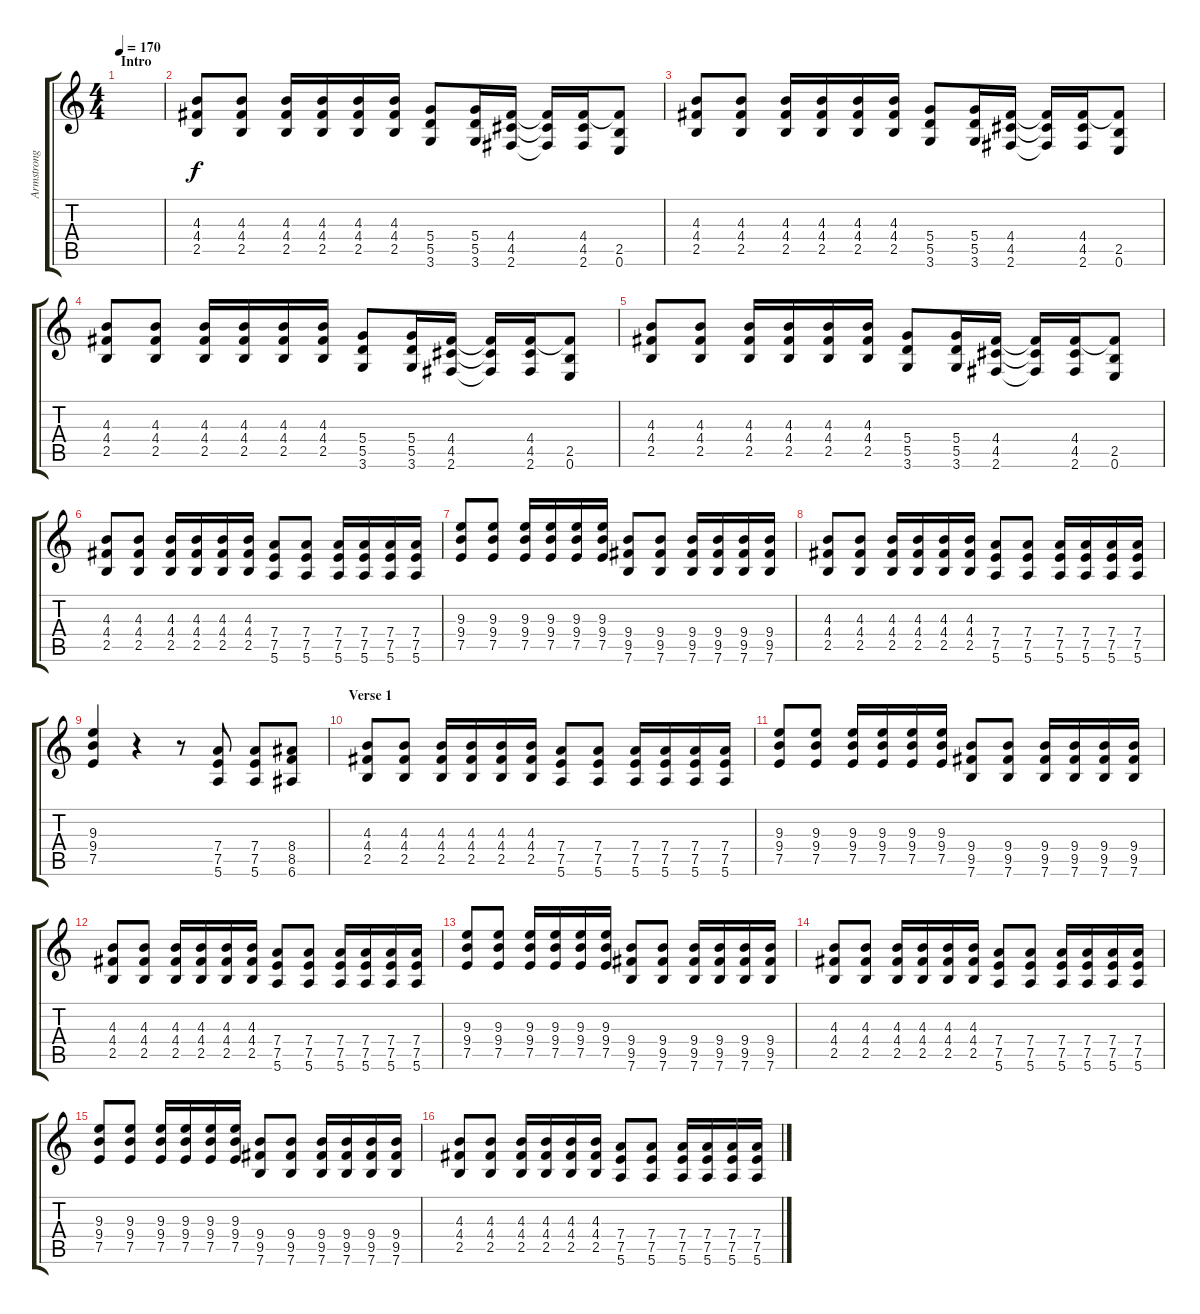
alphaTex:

\track ("Armstrong" "Armstrong") {instrument distortionguitar}
\staff {score tabs}
\tuning (E4 B3 G3 D3 A2 E2) {hide}
\ts (4 4)
\section ("" "Intro")
\tempo 170
\clef g2
\ks c
|
(4.3 4.4 2.5).8 (4.3 4.4 2.5).8 (4.3 4.4 2.5).16 (4.3 4.4 2.5).16 (4.3 4.4 2.5).16 (4.3 4.4 2.5).16 (5.4 5.5 3.6).8 (5.4 5.5 3.6).16 (4.4 4.5 2.6).16 (4.4{t} 4.5{t} 2.6{t}).16 (4.4 4.5 2.6).16 (4.4{t} 2.5 0.6).8 |
(4.3 4.4 2.5).8 (4.3 4.4 2.5).8 (4.3 4.4 2.5).16 (4.3 4.4 2.5).16 (4.3 4.4 2.5).16 (4.3 4.4 2.5).16 (5.4 5.5 3.6).8 (5.4 5.5 3.6).16 (4.4 4.5 2.6).16 (4.4{t} 4.5{t} 2.6{t}).16 (4.4 4.5 2.6).16 (4.4{t} 2.5 0.6).8 |
(4.3 4.4 2.5).8 (4.3 4.4 2.5).8 (4.3 4.4 2.5).16 (4.3 4.4 2.5).16 (4.3 4.4 2.5).16 (4.3 4.4 2.5).16 (5.4 5.5 3.6).8 (5.4 5.5 3.6).16 (4.4 4.5 2.6).16 (4.4{t} 4.5{t} 2.6{t}).16 (4.4 4.5 2.6).16 (4.4{t} 2.5 0.6).8 |
(4.3 4.4 2.5).8 (4.3 4.4 2.5).8 (4.3 4.4 2.5).16 (4.3 4.4 2.5).16 (4.3 4.4 2.5).16 (4.3 4.4 2.5).16 (5.4 5.5 3.6).8 (5.4 5.5 3.6).16 (4.4 4.5 2.6).16 (4.4{t} 4.5{t} 2.6{t}).16 (4.4 4.5 2.6).16 (4.4{t} 2.5 0.6).8 |
(4.3 4.4 2.5).8 (4.3 4.4 2.5).8 (4.3 4.4 2.5).16 (4.3 4.4 2.5).16 (4.3 4.4 2.5).16 (4.3 4.4 2.5).16 (7.4 7.5 5.6).8 (7.4 7.5 5.6).8 (7.4 7.5 5.6).16 (7.4 7.5 5.6).16 (7.4 7.5 5.6).16 (7.4 7.5 5.6).16 |
(9.3 9.4 7.5).8 (9.3 9.4 7.5).8 (9.3 9.4 7.5).16 (9.3 9.4 7.5).16 (9.3 9.4 7.5).16 (9.3 9.4 7.5).16 (9.4 9.5 7.6).8 (9.4 9.5 7.6).8 (9.4 9.5 7.6).16 (9.4 9.5 7.6).16 (9.4 9.5 7.6).16 (9.4 9.5 7.6).16 |
(4.3 4.4 2.5).8 (4.3 4.4 2.5).8 (4.3 4.4 2.5).16 (4.3 4.4 2.5).16 (4.3 4.4 2.5).16 (4.3 4.4 2.5).16 (7.4 7.5 5.6).8 (7.4 7.5 5.6).8 (7.4 7.5 5.6).16 (7.4 7.5 5.6).16 (7.4 7.5 5.6).16 (7.4 7.5 5.6).16 |
(9.3 9.4 7.5).4 r.4 r.8 (7.4 7.5 5.6).8 (7.4 7.5 5.6).8 (8.4 8.5 6.6).8 |
\section ("" "Verse 1")
(4.3 4.4 2.5).8 (4.3 4.4 2.5).8 (4.3 4.4 2.5).16 (4.3 4.4 2.5).16 (4.3 4.4 2.5).16 (4.3 4.4 2.5).16 (7.4 7.5 5.6).8 (7.4 7.5 5.6).8 (7.4 7.5 5.6).16 (7.4 7.5 5.6).16 (7.4 7.5 5.6).16 (7.4 7.5 5.6).16 |
(9.3 9.4 7.5).8 (9.3 9.4 7.5).8 (9.3 9.4 7.5).16 (9.3 9.4 7.5).16 (9.3 9.4 7.5).16 (9.3 9.4 7.5).16 (9.4 9.5 7.6).8 (9.4 9.5 7.6).8 (9.4 9.5 7.6).16 (9.4 9.5 7.6).16 (9.4 9.5 7.6).16 (9.4 9.5 7.6).16 |
(4.3 4.4 2.5).8 (4.3 4.4 2.5).8 (4.3 4.4 2.5).16 (4.3 4.4 2.5).16 (4.3 4.4 2.5).16 (4.3 4.4 2.5).16 (7.4 7.5 5.6).8 (7.4 7.5 5.6).8 (7.4 7.5 5.6).16 (7.4 7.5 5.6).16 (7.4 7.5 5.6).16 (7.4 7.5 5.6).16 |
(9.3 9.4 7.5).8 (9.3 9.4 7.5).8 (9.3 9.4 7.5).16 (9.3 9.4 7.5).16 (9.3 9.4 7.5).16 (9.3 9.4 7.5).16 (9.4 9.5 7.6).8 (9.4 9.5 7.6).8 (9.4 9.5 7.6).16 (9.4 9.5 7.6).16 (9.4 9.5 7.6).16 (9.4 9.5 7.6).16 |
(4.3 4.4 2.5).8 (4.3 4.4 2.5).8 (4.3 4.4 2.5).16 (4.3 4.4 2.5).16 (4.3 4.4 2.5).16 (4.3 4.4 2.5).16 (7.4 7.5 5.6).8 (7.4 7.5 5.6).8 (7.4 7.5 5.6).16 (7.4 7.5 5.6).16 (7.4 7.5 5.6).16 (7.4 7.5 5.6).16 |
(9.3 9.4 7.5).8 (9.3 9.4 7.5).8 (9.3 9.4 7.5).16 (9.3 9.4 7.5).16 (9.3 9.4 7.5).16 (9.3 9.4 7.5).16 (9.4 9.5 7.6).8 (9.4 9.5 7.6).8 (9.4 9.5 7.6).16 (9.4 9.5 7.6).16 (9.4 9.5 7.6).16 (9.4 9.5 7.6).16 |
(4.3 4.4 2.5).8 (4.3 4.4 2.5).8 (4.3 4.4 2.5).16 (4.3 4.4 2.5).16 (4.3 4.4 2.5).16 (4.3 4.4 2.5).16 (7.4 7.5 5.6).8 (7.4 7.5 5.6).8 (7.4 7.5 5.6).16 (7.4 7.5 5.6).16 (7.4 7.5 5.6).16 (7.4 7.5 5.6).16
